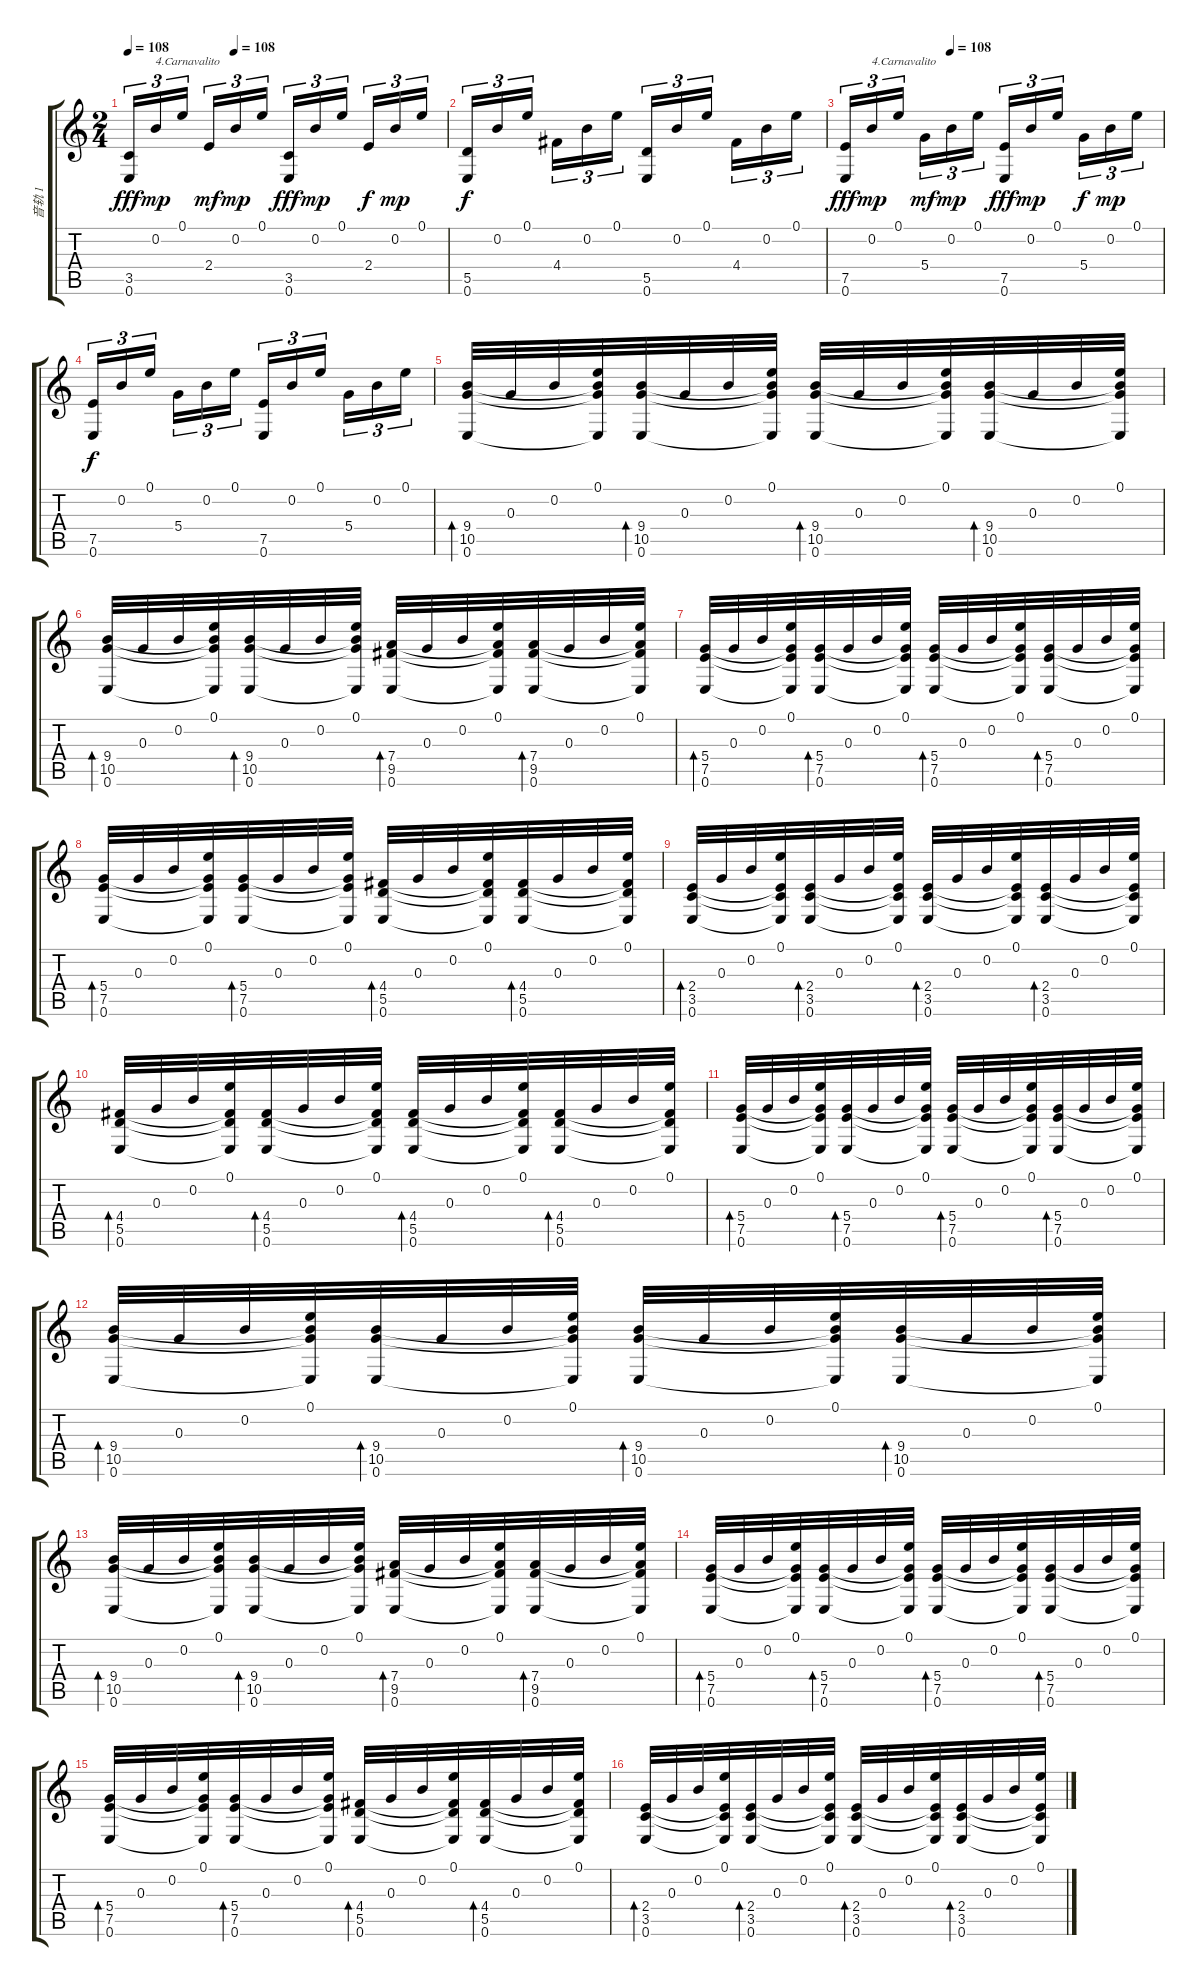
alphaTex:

\track ("音轨 1" "音轨 1") {instrument acousticguitarnylon}
\staff {score tabs}
\tuning (E4 B3 G3 D3 A2 E2) {hide}
\ts (2 4)
\tempo 108
\tempo (108 0.3333333333333333)
\clef g2
\ks c
(3.5 0.6).16{tu (3 2) dy fff} 0.2.16{tu (3 2) txt "4.Carnavalito" dy mp} 0.1.16{tu (3 2) beam splitsecondary} 2.4.16{tu (3 2) dy mf} 0.2.16{tu (3 2) dy mp} 0.1.16{tu (3 2)} (3.5 0.6).16{tu (3 2) dy fff} 0.2.16{tu (3 2) dy mp} 0.1.16{tu (3 2) beam splitsecondary} 2.4.16{tu (3 2) dy f} 0.2.16{tu (3 2) dy mp} 0.1.16{tu (3 2)} |
(5.5 0.6).16{tu (3 2) dy f} 0.2.16{tu (3 2)} 0.1.16{tu (3 2) beam splitsecondary} 4.4.16{tu (3 2)} 0.2.16{tu (3 2)} 0.1.16{tu (3 2)} (5.5 0.6).16{tu (3 2)} 0.2.16{tu (3 2)} 0.1.16{tu (3 2) beam splitsecondary} 4.4.16{tu (3 2)} 0.2.16{tu (3 2)} 0.1.16{tu (3 2)} |
\tempo (108 0.3333333333333333)
(7.5 0.6).16{tu (3 2) dy fff} 0.2.16{tu (3 2) txt "4.Carnavalito" dy mp} 0.1.16{tu (3 2) beam splitsecondary} 5.4.16{tu (3 2) dy mf} 0.2.16{tu (3 2) dy mp} 0.1.16{tu (3 2)} (7.5 0.6).16{tu (3 2) dy fff} 0.2.16{tu (3 2) dy mp} 0.1.16{tu (3 2) beam splitsecondary} 5.4.16{tu (3 2) dy f} 0.2.16{tu (3 2) dy mp} 0.1.16{tu (3 2)} |
(7.5 0.6).16{tu (3 2) dy f} 0.2.16{tu (3 2)} 0.1.16{tu (3 2) beam splitsecondary} 5.4.16{tu (3 2)} 0.2.16{tu (3 2)} 0.1.16{tu (3 2)} (7.5 0.6).16{tu (3 2)} 0.2.16{tu (3 2)} 0.1.16{tu (3 2) beam splitsecondary} 5.4.16{tu (3 2)} 0.2.16{tu (3 2)} 0.1.16{tu (3 2)} |
(9.4 10.5 0.6).32{bd 60} 0.3.32 0.2.32 (0.1 9.4{t} 10.5{t} 0.6{t}).32 (9.4 10.5 0.6).32{bd 60} 0.3.32 0.2.32 (0.1 9.4{t} 10.5{t} 0.6{t}).32 (9.4 10.5 0.6).32{bd 60} 0.3.32 0.2.32 (0.1 9.4{t} 10.5{t} 0.6{t}).32 (9.4 10.5 0.6).32{bd 60} 0.3.32 0.2.32 (0.1 9.4{t} 10.5{t} 0.6{t}).32 |
(9.4 10.5 0.6).32{bd 60} 0.3.32 0.2.32 (0.1 9.4{t} 10.5{t} 0.6{t}).32 (9.4 10.5 0.6).32{bd 60} 0.3.32 0.2.32 (0.1 9.4{t} 10.5{t} 0.6{t}).32 (7.4 9.5 0.6).32{bd 60} 0.3.32 0.2.32 (0.1 7.4{t} 9.5{t} 0.6{t}).32 (7.4 9.5 0.6).32{bd 60} 0.3.32 0.2.32 (0.1 7.4{t} 9.5{t} 0.6{t}).32 |
(5.4 7.5 0.6).32{bd 60} 0.3.32 0.2.32 (0.1 5.4{t} 7.5{t} 0.6{t}).32 (5.4 7.5 0.6).32{bd 60} 0.3.32 0.2.32 (0.1 5.4{t} 7.5{t} 0.6{t}).32 (5.4 7.5 0.6).32{bd 60} 0.3.32 0.2.32 (0.1 5.4{t} 7.5{t} 0.6{t}).32 (5.4 7.5 0.6).32{bd 60} 0.3.32 0.2.32 (0.1 5.4{t} 7.5{t} 0.6{t}).32 |
(5.4 7.5 0.6).32{bd 60} 0.3.32 0.2.32 (0.1 5.4{t} 7.5{t} 0.6{t}).32 (5.4 7.5 0.6).32{bd 60} 0.3.32 0.2.32 (0.1 5.4{t} 7.5{t} 0.6{t}).32 (4.4 5.5 0.6).32{bd 60} 0.3.32 0.2.32 (0.1 4.4{t} 5.5{t} 0.6{t}).32 (4.4 5.5 0.6).32{bd 60} 0.3.32 0.2.32 (0.1 4.4{t} 5.5{t} 0.6{t}).32 |
(2.4 3.5 0.6).32{bd 60} 0.3.32 0.2.32 (0.1 2.4{t} 3.5{t} 0.6{t}).32 (2.4 3.5 0.6).32{bd 60} 0.3.32 0.2.32 (0.1 2.4{t} 3.5{t} 0.6{t}).32 (2.4 3.5 0.6).32{bd 60} 0.3.32 0.2.32 (0.1 2.4{t} 3.5{t} 0.6{t}).32 (2.4 3.5 0.6).32{bd 60} 0.3.32 0.2.32 (0.1 2.4{t} 3.5{t} 0.6{t}).32 |
(4.4 5.5 0.6).32{bd 60} 0.3.32 0.2.32 (0.1 4.4{t} 5.5{t} 0.6{t}).32 (4.4 5.5 0.6).32{bd 60} 0.3.32 0.2.32 (0.1 4.4{t} 5.5{t} 0.6{t}).32 (4.4 5.5 0.6).32{bd 60} 0.3.32 0.2.32 (0.1 4.4{t} 5.5{t} 0.6{t}).32 (4.4 5.5 0.6).32{bd 60} 0.3.32 0.2.32 (0.1 4.4{t} 5.5{t} 0.6{t}).32 |
(5.4 7.5 0.6).32{bd 60} 0.3.32 0.2.32 (0.1 5.4{t} 7.5{t} 0.6{t}).32 (5.4 7.5 0.6).32{bd 60} 0.3.32 0.2.32 (0.1 5.4{t} 7.5{t} 0.6{t}).32 (5.4 7.5 0.6).32{bd 60} 0.3.32 0.2.32 (0.1 5.4{t} 7.5{t} 0.6{t}).32 (5.4 7.5 0.6).32{bd 60} 0.3.32 0.2.32 (0.1 5.4{t} 7.5{t} 0.6{t}).32 |
(9.4 10.5 0.6).32{bd 60} 0.3.32 0.2.32 (0.1 9.4{t} 10.5{t} 0.6{t}).32 (9.4 10.5 0.6).32{bd 60} 0.3.32 0.2.32 (0.1 9.4{t} 10.5{t} 0.6{t}).32 (9.4 10.5 0.6).32{bd 60} 0.3.32 0.2.32 (0.1 9.4{t} 10.5{t} 0.6{t}).32 (9.4 10.5 0.6).32{bd 60} 0.3.32 0.2.32 (0.1 9.4{t} 10.5{t} 0.6{t}).32 |
(9.4 10.5 0.6).32{bd 60} 0.3.32 0.2.32 (0.1 9.4{t} 10.5{t} 0.6{t}).32 (9.4 10.5 0.6).32{bd 60} 0.3.32 0.2.32 (0.1 9.4{t} 10.5{t} 0.6{t}).32 (7.4 9.5 0.6).32{bd 60} 0.3.32 0.2.32 (0.1 7.4{t} 9.5{t} 0.6{t}).32 (7.4 9.5 0.6).32{bd 60} 0.3.32 0.2.32 (0.1 7.4{t} 9.5{t} 0.6{t}).32 |
(5.4 7.5 0.6).32{bd 60} 0.3.32 0.2.32 (0.1 5.4{t} 7.5{t} 0.6{t}).32 (5.4 7.5 0.6).32{bd 60} 0.3.32 0.2.32 (0.1 5.4{t} 7.5{t} 0.6{t}).32 (5.4 7.5 0.6).32{bd 60} 0.3.32 0.2.32 (0.1 5.4{t} 7.5{t} 0.6{t}).32 (5.4 7.5 0.6).32{bd 60} 0.3.32 0.2.32 (0.1 5.4{t} 7.5{t} 0.6{t}).32 |
(5.4 7.5 0.6).32{bd 60} 0.3.32 0.2.32 (0.1 5.4{t} 7.5{t} 0.6{t}).32 (5.4 7.5 0.6).32{bd 60} 0.3.32 0.2.32 (0.1 5.4{t} 7.5{t} 0.6{t}).32 (4.4 5.5 0.6).32{bd 60} 0.3.32 0.2.32 (0.1 4.4{t} 5.5{t} 0.6{t}).32 (4.4 5.5 0.6).32{bd 60} 0.3.32 0.2.32 (0.1 4.4{t} 5.5{t} 0.6{t}).32 |
(2.4 3.5 0.6).32{bd 60} 0.3.32 0.2.32 (0.1 2.4{t} 3.5{t} 0.6{t}).32 (2.4 3.5 0.6).32{bd 60} 0.3.32 0.2.32 (0.1 2.4{t} 3.5{t} 0.6{t}).32 (2.4 3.5 0.6).32{bd 60} 0.3.32 0.2.32 (0.1 2.4{t} 3.5{t} 0.6{t}).32 (2.4 3.5 0.6).32{bd 60} 0.3.32 0.2.32 (0.1 2.4{t} 3.5{t} 0.6{t}).32
